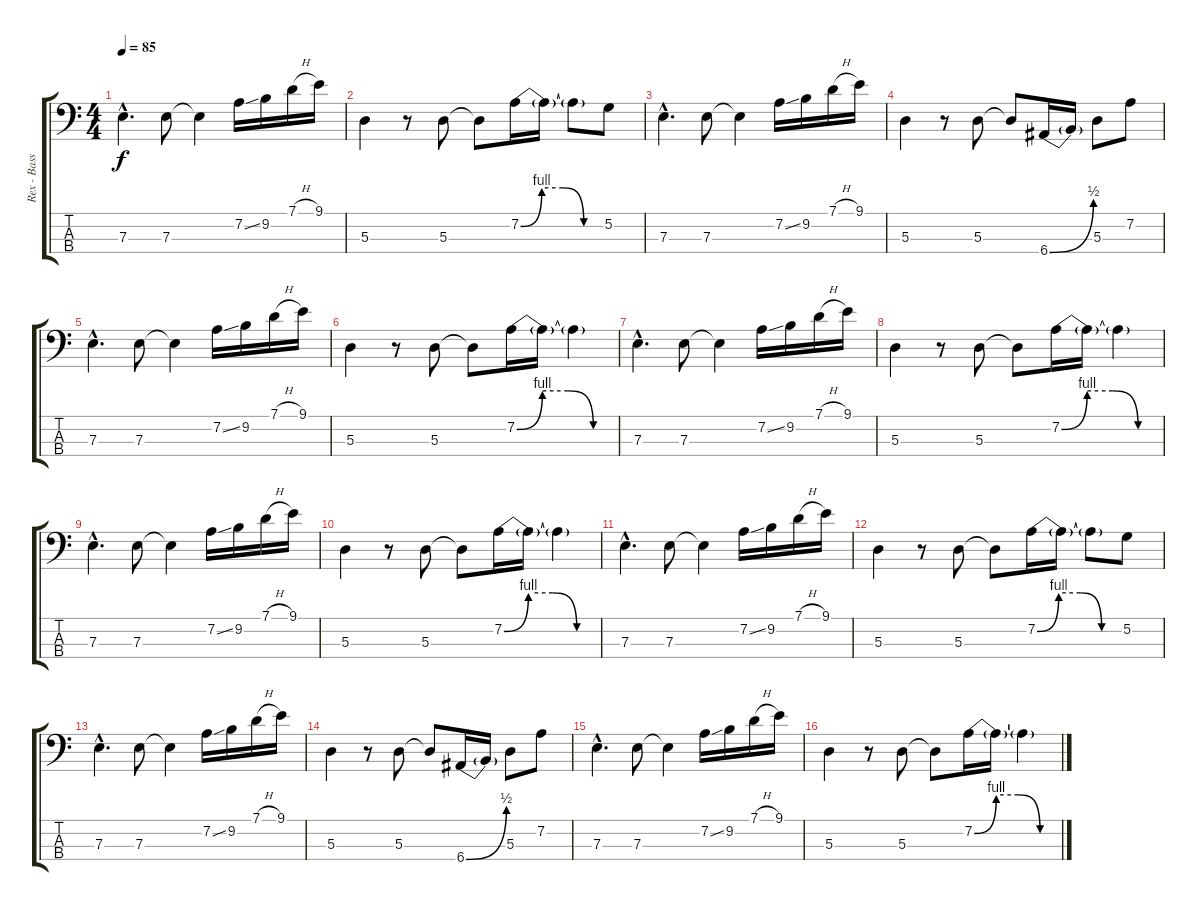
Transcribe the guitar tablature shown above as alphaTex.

\track ("Rex - Bass" "Rex - Bass") {instrument fretlessbass}
\staff {score tabs}
\tuning (G2 D2 A1 E1) {hide}
\ts (4 4)
\tempo 85
\clef f4
\ks c
7.3{hac}.4{d dy f} 7.3.8 7.3{t}.4 7.2{ss}.16 9.2.16 7.1{h}.16 9.1.16 |
5.3.4 r.8 5.3.8 5.3{t}.8 7.2{be (custom 0 0 15 4 30 4 45 0 60 0)}.16 7.2{t}.16 7.2{t}.8 5.2.8 |
7.3{hac}.4{d} 7.3.8 7.3{t}.4 7.2{ss}.16 9.2.16 7.1{h}.16 9.1.16 |
5.3.4 r.8 5.3.8 5.3{t}.8 6.4{be (bend 0 0 60 2)}.16 6.4{t}.16 5.3.8 7.2.8 |
7.3{hac}.4{d} 7.3.8 7.3{t}.4 7.2{ss}.16 9.2.16 7.1{h}.16 9.1.16 |
5.3.4 r.8 5.3.8 5.3{t}.8 7.2{be (custom 0 0 15 4 30 4 45 0 60 0)}.16 7.2{t}.16 7.2{t}.4 |
7.3{hac}.4{d} 7.3.8 7.3{t}.4 7.2{ss}.16 9.2.16 7.1{h}.16 9.1.16 |
5.3.4 r.8 5.3.8 5.3{t}.8 7.2{be (custom 0 0 15 4 30 4 45 0 60 0)}.16 7.2{t}.16 7.2{t}.4 |
7.3{hac}.4{d} 7.3.8 7.3{t}.4 7.2{ss}.16 9.2.16 7.1{h}.16 9.1.16 |
5.3.4 r.8 5.3.8 5.3{t}.8 7.2{be (custom 0 0 15 4 30 4 45 0 60 0)}.16 7.2{t}.16 7.2{t}.4 |
7.3{hac}.4{d} 7.3.8 7.3{t}.4 7.2{ss}.16 9.2.16 7.1{h}.16 9.1.16 |
5.3.4 r.8 5.3.8 5.3{t}.8 7.2{be (custom 0 0 15 4 30 4 45 0 60 0)}.16 7.2{t}.16 7.2{t}.8 5.2.8 |
7.3{hac}.4{d} 7.3.8 7.3{t}.4 7.2{ss}.16 9.2.16 7.1{h}.16 9.1.16 |
5.3.4 r.8 5.3.8 5.3{t}.8 6.4{be (bend 0 0 60 2)}.16 6.4{t}.16 5.3.8 7.2.8 |
7.3{hac}.4{d} 7.3.8 7.3{t}.4 7.2{ss}.16 9.2.16 7.1{h}.16 9.1.16 |
5.3.4 r.8 5.3.8 5.3{t}.8 7.2{be (custom 0 0 15 4 30 4 45 0 60 0)}.16 7.2{t}.16 7.2{t}.4
